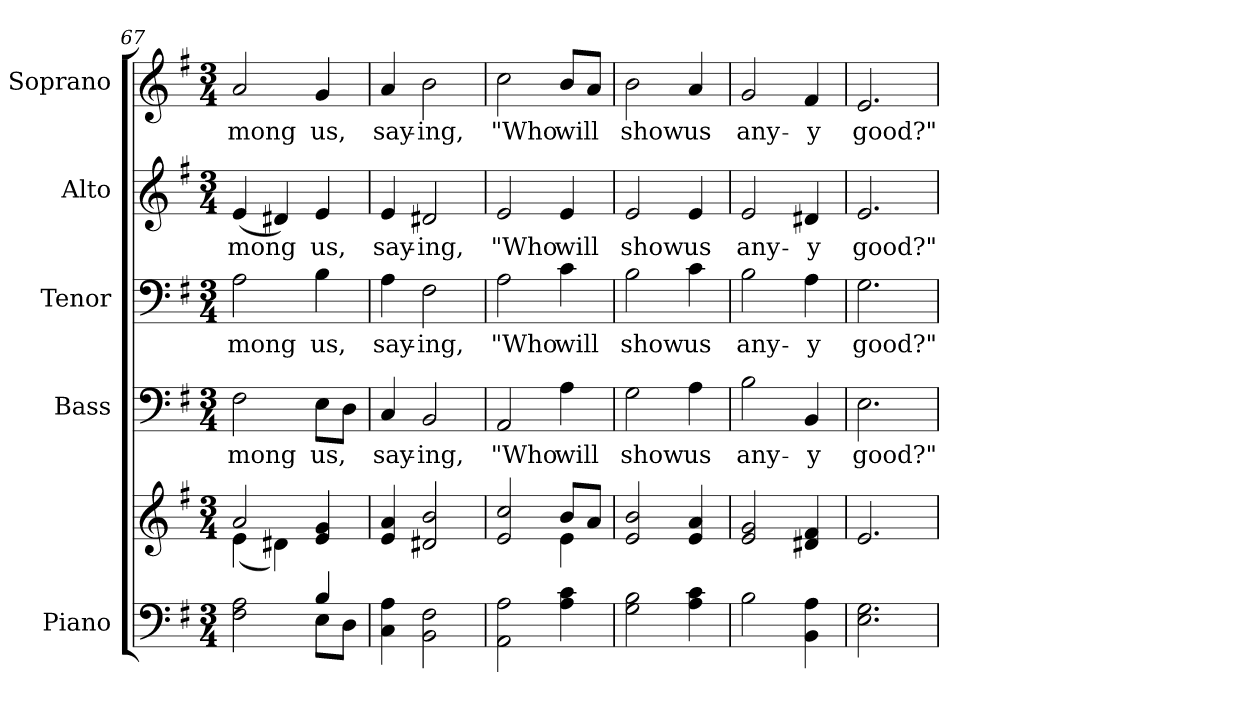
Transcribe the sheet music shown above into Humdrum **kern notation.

**kern	**kern	**kern	**text	**kern	**text	**kern	**text	**kern	**text
*part5	*part5	*part4	*part4	*part3	*part3	*part2	*part2	*part1	*part1
*staff6	*staff5	*staff4	*staff4	*staff3	*staff3	*staff2	*staff2	*staff1	*staff1
*I"Piano	*	*I"Bass	*	*I"Tenor	*	*I"Alto	*	*I"Soprano	*
*I'Pno.	*	*I'B.	*	*I'T.	*	*I'A.	*	*I'S.	*
*clefF4	*clefG2	*clefF4	*	*clefF4	*	*clefG2	*	*clefG2	*
*k[f#]	*k[f#]	*k[f#]	*	*k[f#]	*	*k[f#]	*	*k[f#]	*
*G:	*G:	*G:	*	*G:	*	*G:	*	*G:	*
*M3/4	*M3/4	*M3/4	*	*M3/4	*	*M3/4	*	*M3/4	*
=67	=67	=67	=67	=67	=67	=67	=67	=67	=67
*^	*^	*	*	*	*	*	*	*	*
!	!	!	!	!	!LO:LY:b:color=#000000	!	!	!	!	!	!
!	!	!	!	!	!	!	!LO:LY:b:color=#000000	!	!	!	!
!	!	!	!	!	!	!	!	!	!LO:LY:b:color=#000000	!	!
!	!	!	!	!	!	!	!	!	!	!	!LO:LY:b:color=#000000
2F#i\ 2Ai	2ryy	2ai/	(4ei\	2F#i\	-mong	2Ai\	-mong	(4ei/	-mong	2ai/	-mong
.	.	.	4d#Xi\)	.	.	.	.	4d#Xi/)	.	.	.
!	!	!	!	!	!LO:LY:b:color=#000000	!	!	!	!	!	!
!	!	!	!	!	!	!	!LO:LY:b:color=#000000	!	!	!	!
!	!	!	!	!	!	!	!	!	!LO:LY:b:color=#000000	!	!
!	!	!	!	!	!	!	!	!	!	!	!LO:LY:b:color=#000000
4Bi/	8Ei\L	4ei/ 4gi	4ryy	8Ei\L	us,	4Bi\	us,	4ei/	us,	4gi/	us,
.	8Di\J	.	.	8Di\J	.	.	.	.	.	.	.
*v	*v	*	*	*	*	*	*	*	*	*	*
*	*v	*v	*	*	*	*	*	*	*	*
=68	=68	=68	=68	=68	=68	=68	=68	=68	=68
*^	*	*	*	*	*	*	*	*	*
!	!	!	!	!LO:LY:b:color=#000000	!	!	!	!	!	!
*v	*v	*	*	*	*	*	*	*	*	*
*^	*	*	*	*	*	*	*	*	*
!	!	!	!	!	!	!LO:LY:b:color=#000000	!	!	!	!
*v	*v	*	*	*	*	*	*	*	*	*
*^	*	*	*	*	*	*	*	*	*
!	!	!	!	!	!	!	!	!LO:LY:b:color=#000000	!	!
*v	*v	*	*	*	*	*	*	*	*	*
*^	*	*	*	*	*	*	*	*	*
!	!	!	!	!	!	!	!	!	!	!LO:LY:b:color=#000000
*v	*v	*	*	*	*	*	*	*	*	*
4Ci\ 4Ai	4ei/ 4ai	4Ci/	say-	4Ai\	say-	4ei/	say-	4ai/	say-
!	!	!	!LO:LY:b:color=#000000	!	!	!	!	!	!
!	!	!	!	!	!LO:LY:b:color=#000000	!	!	!	!
!	!	!	!	!	!	!	!LO:LY:b:color=#000000	!	!
!	!	!	!	!	!	!	!	!	!LO:LY:b:color=#000000
2BBi\ 2F#i	2d#Xi/ 2bi	2BBi/	-ing,	2F#i\	-ing,	2d#Xi/	-ing,	2bi\	-ing,
=69	=69	=69	=69	=69	=69	=69	=69	=69	=69
*	*^	*	*	*	*	*	*	*	*
!	!	!	!	!LO:LY:b:color=#000000	!	!	!	!	!	!
!	!	!	!	!	!	!LO:LY:b:color=#000000	!	!	!	!
!	!	!	!	!	!	!	!	!LO:LY:b:color=#000000	!	!
!	!	!	!	!	!	!	!	!	!	!LO:LY:b:color=#000000
2AAi\ 2Ai	2ei/ 2cci	2ryy	2AAi/	"Who	2Ai\	"Who	2ei/	"Who	2cci\	"Who
!	!	!	!	!LO:LY:b:color=#000000	!	!	!	!	!	!
!	!	!	!	!	!	!LO:LY:b:color=#000000	!	!	!	!
!	!	!	!	!	!	!	!	!LO:LY:b:color=#000000	!	!
!	!	!	!	!	!	!	!	!	!	!LO:LY:b:color=#000000
4Ai\ 4ci	8bi/L	4ei\	4Ai\	will	4ci\	will	4ei/	will	8bi/L	will
.	8ai/J	.	.	.	.	.	.	.	8ai/J	.
*	*v	*v	*	*	*	*	*	*	*	*
=70	=70	=70	=70	=70	=70	=70	=70	=70	=70
!	!	!	!LO:LY:b:color=#000000	!	!	!	!	!	!
!	!	!	!	!	!LO:LY:b:color=#000000	!	!	!	!
!	!	!	!	!	!	!	!LO:LY:b:color=#000000	!	!
!	!	!	!	!	!	!	!	!	!LO:LY:b:color=#000000
2Gi\ 2Bi	2ei/ 2bi	2Gi\	show	2Bi\	show	2ei/	show	2bi\	show
!	!	!	!LO:LY:b:color=#000000	!	!	!	!	!	!
!	!	!	!	!	!LO:LY:b:color=#000000	!	!	!	!
!	!	!	!	!	!	!	!LO:LY:b:color=#000000	!	!
!	!	!	!	!	!	!	!	!	!LO:LY:b:color=#000000
4Ai\ 4ci	4ei/ 4ai	4Ai\	us	4ci\	us	4ei/	us	4ai/	us
=71	=71	=71	=71	=71	=71	=71	=71	=71	=71
!	!	!	!LO:LY:b:color=#000000	!	!	!	!	!	!
!	!	!	!	!	!LO:LY:b:color=#000000	!	!	!	!
!	!	!	!	!	!	!	!LO:LY:b:color=#000000	!	!
!	!	!	!	!	!	!	!	!	!LO:LY:b:color=#000000
2Bi\	2ei/ 2gi	2Bi\	any-	2Bi\	any-	2ei/	any-	2gi/	any-
!	!	!	!LO:LY:b:color=#000000	!	!	!	!	!	!
!	!	!	!	!	!LO:LY:b:color=#000000	!	!	!	!
!	!	!	!	!	!	!	!LO:LY:b:color=#000000	!	!
!	!	!	!	!	!	!	!	!	!LO:LY:b:color=#000000
4BBi\ 4Ai	4d#Xi/ 4f#i	4BBi/	-y	4Ai\	-y	4d#Xi/	-y	4f#i/	-y
=72	=72	=72	=72	=72	=72	=72	=72	=72	=72
!	!	!	!LO:LY:b:color=#000000	!	!	!	!	!	!
!	!	!	!	!	!LO:LY:b:color=#000000	!	!	!	!
!	!	!	!	!	!	!	!LO:LY:b:color=#000000	!	!
!	!	!	!	!	!	!	!	!	!LO:LY:b:color=#000000
2.Ei\ 2.Gi	2.ei/	2.Ei\	good?"	2.Gi\	good?"	2.ei/	good?"	2.ei/	good?"
=	=	=	=	=	=	=	=	=	=
*-	*-	*-	*-	*-	*-	*-	*-	*-	*-
